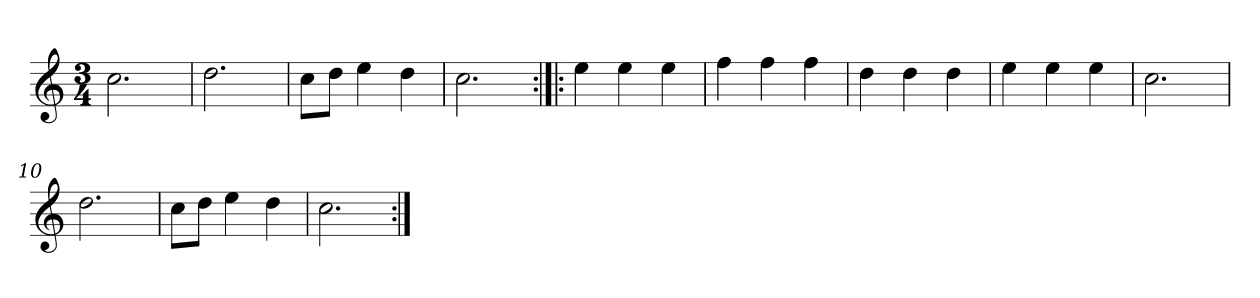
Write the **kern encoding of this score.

**kern
*part1
*staff1
*clefG2
*k[]
*C:
*M3/4
*MM120
=1
2.cc
=2
2.dd
=3
8cc\L
8dd\J
4ee
4dd
=4
2.cc
=5:|!|:
4ee
4ee
4ee
=6
4ff
4ff
4ff
=7
4dd
4dd
4dd
=8
4ee
4ee
4ee
=9
2.cc
=10
2.dd
=11
8cc\L
8dd\J
4ee
4dd
=12
2.cc
=:|!
*-
